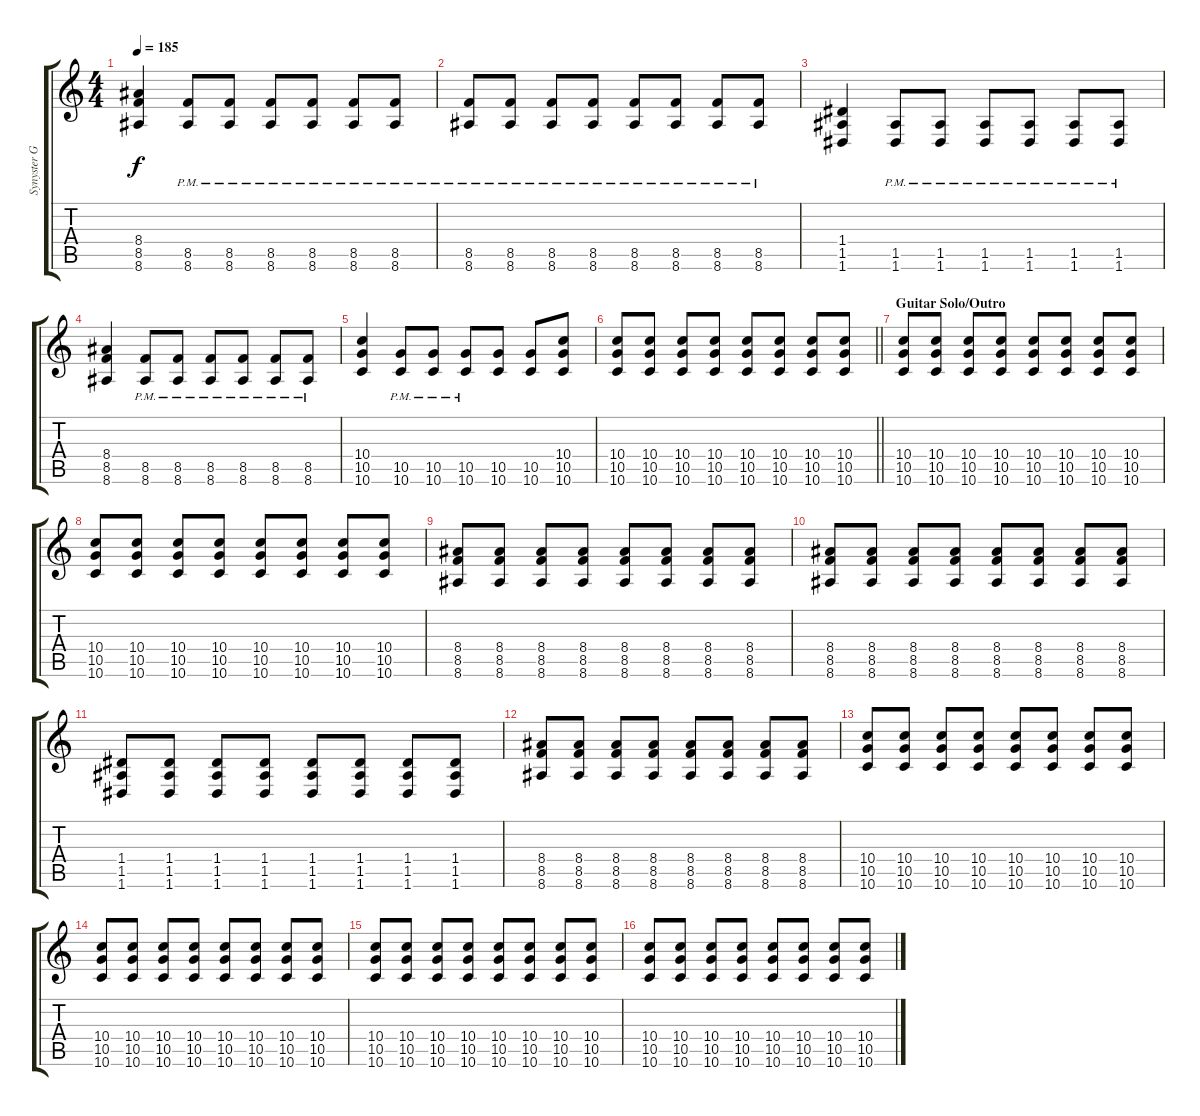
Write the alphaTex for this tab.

\track ("Synyster Gates" "Synyster G") {instrument distortionguitar}
\staff {score tabs}
\tuning (E4 B3 G3 D3 A2 D2) {hide}
\ts (4 4)
\tempo 185
\clef g2
\ks c
(8.4 8.5 8.6).4{dy f} (8.5{pm} 8.6{pm}).8 (8.5{pm} 8.6{pm}).8 (8.5{pm} 8.6{pm}).8 (8.5{pm} 8.6{pm}).8 (8.5{pm} 8.6{pm}).8 (8.5{pm} 8.6{pm}).8 |
(8.5{pm} 8.6{pm}).8 (8.5{pm} 8.6{pm}).8 (8.5{pm} 8.6{pm}).8 (8.5{pm} 8.6{pm}).8 (8.5{pm} 8.6{pm}).8 (8.5{pm} 8.6{pm}).8 (8.5{pm} 8.6{pm}).8 (8.5{pm} 8.6{pm}).8 |
(1.4 1.5 1.6).4 (1.5{pm} 1.6{pm}).8 (1.5{pm} 1.6{pm}).8 (1.5{pm} 1.6{pm}).8 (1.5{pm} 1.6{pm}).8 (1.5{pm} 1.6{pm}).8 (1.5{pm} 1.6{pm}).8 |
(8.4 8.5 8.6).4 (8.5{pm} 8.6{pm}).8 (8.5{pm} 8.6{pm}).8 (8.5{pm} 8.6{pm}).8 (8.5{pm} 8.6{pm}).8 (8.5{pm} 8.6{pm}).8 (8.5{pm} 8.6{pm}).8 |
(10.4 10.5 10.6).4 (10.5{pm} 10.6{pm}).8 (10.5{pm} 10.6{pm}).8 (10.5{pm} 10.6{pm}).8 (10.5 10.6).8 (10.5 10.6).8 (10.4 10.5 10.6).8 |
\barLineRight lightlight
(10.4 10.5 10.6).8 (10.4 10.5 10.6).8 (10.4 10.5 10.6).8 (10.4 10.5 10.6).8 (10.4 10.5 10.6).8 (10.4 10.5 10.6).8 (10.4 10.5 10.6).8 (10.4 10.5 10.6).8 |
\section ("" "Guitar Solo/Outro")
(10.4 10.5 10.6).8 (10.4 10.5 10.6).8 (10.4 10.5 10.6).8 (10.4 10.5 10.6).8 (10.4 10.5 10.6).8 (10.4 10.5 10.6).8 (10.4 10.5 10.6).8 (10.4 10.5 10.6).8 |
(10.4 10.5 10.6).8 (10.4 10.5 10.6).8 (10.4 10.5 10.6).8 (10.4 10.5 10.6).8 (10.4 10.5 10.6).8 (10.4 10.5 10.6).8 (10.4 10.5 10.6).8 (10.4 10.5 10.6).8 |
(8.4 8.5 8.6).8 (8.4 8.5 8.6).8 (8.4 8.5 8.6).8 (8.4 8.5 8.6).8 (8.4 8.5 8.6).8 (8.4 8.5 8.6).8 (8.4 8.5 8.6).8 (8.4 8.5 8.6).8 |
(8.4 8.5 8.6).8 (8.4 8.5 8.6).8 (8.4 8.5 8.6).8 (8.4 8.5 8.6).8 (8.4 8.5 8.6).8 (8.4 8.5 8.6).8 (8.4 8.5 8.6).8 (8.4 8.5 8.6).8 |
(1.4 1.5 1.6).8 (1.4 1.5 1.6).8 (1.4 1.5 1.6).8 (1.4 1.5 1.6).8 (1.4 1.5 1.6).8 (1.4 1.5 1.6).8 (1.4 1.5 1.6).8 (1.4 1.5 1.6).8 |
(8.4 8.5 8.6).8 (8.4 8.5 8.6).8 (8.4 8.5 8.6).8 (8.4 8.5 8.6).8 (8.4 8.5 8.6).8 (8.4 8.5 8.6).8 (8.4 8.5 8.6).8 (8.4 8.5 8.6).8 |
(10.4 10.5 10.6).8 (10.4 10.5 10.6).8 (10.4 10.5 10.6).8 (10.4 10.5 10.6).8 (10.4 10.5 10.6).8 (10.4 10.5 10.6).8 (10.4 10.5 10.6).8 (10.4 10.5 10.6).8 |
(10.4 10.5 10.6).8 (10.4 10.5 10.6).8 (10.4 10.5 10.6).8 (10.4 10.5 10.6).8 (10.4 10.5 10.6).8 (10.4 10.5 10.6).8 (10.4 10.5 10.6).8 (10.4 10.5 10.6).8 |
(10.4 10.5 10.6).8 (10.4 10.5 10.6).8 (10.4 10.5 10.6).8 (10.4 10.5 10.6).8 (10.4 10.5 10.6).8 (10.4 10.5 10.6).8 (10.4 10.5 10.6).8 (10.4 10.5 10.6).8 |
(10.4 10.5 10.6).8 (10.4 10.5 10.6).8 (10.4 10.5 10.6).8 (10.4 10.5 10.6).8 (10.4 10.5 10.6).8 (10.4 10.5 10.6).8 (10.4 10.5 10.6).8 (10.4 10.5 10.6).8
